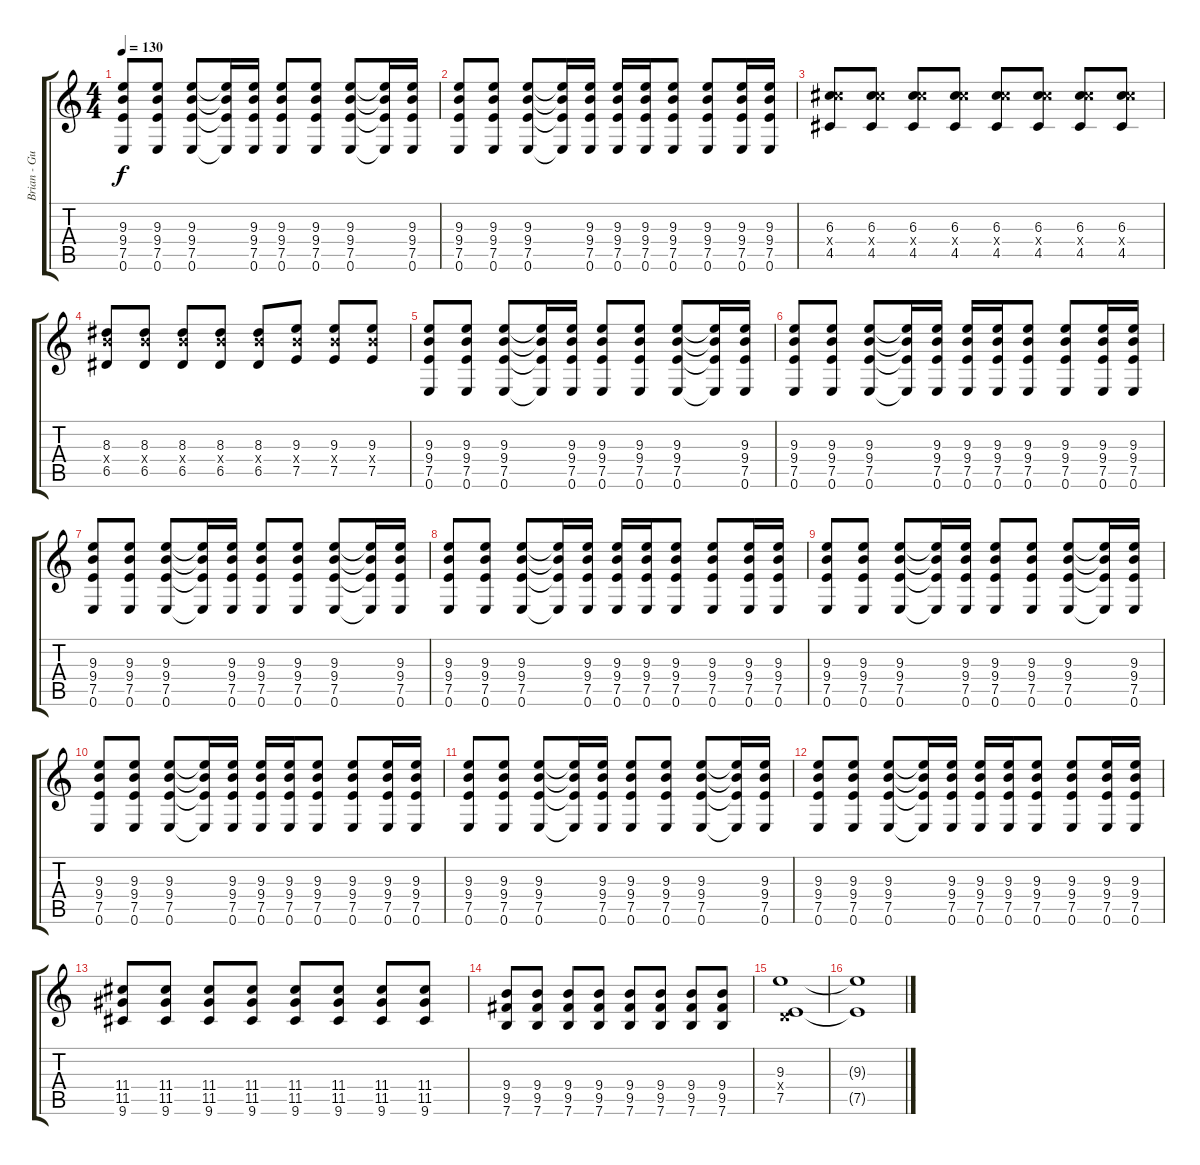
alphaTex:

\track ("Brian - Guitar Effects" "Brian - Gu") {instrument electricguitarjazz}
\staff {score tabs}
\tuning (E4 B3 G3 D3 A2 E2) {hide}
\ts (4 4)
\tempo 130
\clef g2
\ks c
(9.3 9.4 7.5 0.6).8{dy f} (9.3 9.4 7.5 0.6).8 (9.3 9.4 7.5 0.6).8 (9.3{t} 9.4{t} 7.5{t} 0.6{t}).16 (9.3 9.4 7.5 0.6).16 (9.3 9.4 7.5 0.6).8 (9.3 9.4 7.5 0.6).8 (9.3 9.4 7.5 0.6).8 (9.3{t} 9.4{t} 7.5{t} 0.6{t}).16 (9.3 9.4 7.5 0.6).16 |
(9.3 9.4 7.5 0.6).8 (9.3 9.4 7.5 0.6).8 (9.3 9.4 7.5 0.6).8 (9.3{t} 9.4{t} 7.5{t} 0.6{t}).16 (9.3 9.4 7.5 0.6).16 (9.3 9.4 7.5 0.6).16 (9.3 9.4 7.5 0.6).16 (9.3 9.4 7.5 0.6).8 (9.3 9.4 7.5 0.6).8 (9.3 9.4 7.5 0.6).16 (9.3 9.4 7.5 0.6).16 |
(6.3 11.4{x} 4.5).8 (6.3 11.4{x} 4.5).8 (6.3 11.4{x} 4.5).8 (6.3 11.4{x} 4.5).8 (6.3 11.4{x} 4.5).8 (6.3 11.4{x} 4.5).8 (6.3 11.4{x} 4.5).8 (6.3 11.4{x} 4.5).8 |
(8.3 9.4{x} 6.5).8 (8.3 9.4{x} 6.5).8 (8.3 9.4{x} 6.5).8 (8.3 9.4{x} 6.5).8 (8.3 9.4{x} 6.5).8 (9.3 9.4{x} 7.5).8 (9.3 9.4{x} 7.5).8 (9.3 9.4{x} 7.5).8 |
(9.3 9.4 7.5 0.6).8 (9.3 9.4 7.5 0.6).8 (9.3 9.4 7.5 0.6).8 (9.3{t} 9.4{t} 7.5{t} 0.6{t}).16 (9.3 9.4 7.5 0.6).16 (9.3 9.4 7.5 0.6).8 (9.3 9.4 7.5 0.6).8 (9.3 9.4 7.5 0.6).8 (9.3{t} 9.4{t} 7.5{t} 0.6{t}).16 (9.3 9.4 7.5 0.6).16 |
(9.3 9.4 7.5 0.6).8 (9.3 9.4 7.5 0.6).8 (9.3 9.4 7.5 0.6).8 (9.3{t} 9.4{t} 7.5{t} 0.6{t}).16 (9.3 9.4 7.5 0.6).16 (9.3 9.4 7.5 0.6).16 (9.3 9.4 7.5 0.6).16 (9.3 9.4 7.5 0.6).8 (9.3 9.4 7.5 0.6).8 (9.3 9.4 7.5 0.6).16 (9.3 9.4 7.5 0.6).16 |
(9.3 9.4 7.5 0.6).8 (9.3 9.4 7.5 0.6).8 (9.3 9.4 7.5 0.6).8 (9.3{t} 9.4{t} 7.5{t} 0.6{t}).16 (9.3 9.4 7.5 0.6).16 (9.3 9.4 7.5 0.6).8 (9.3 9.4 7.5 0.6).8 (9.3 9.4 7.5 0.6).8 (9.3{t} 9.4{t} 7.5{t} 0.6{t}).16 (9.3 9.4 7.5 0.6).16 |
(9.3 9.4 7.5 0.6).8 (9.3 9.4 7.5 0.6).8 (9.3 9.4 7.5 0.6).8 (9.3{t} 9.4{t} 7.5{t} 0.6{t}).16 (9.3 9.4 7.5 0.6).16 (9.3 9.4 7.5 0.6).16 (9.3 9.4 7.5 0.6).16 (9.3 9.4 7.5 0.6).8 (9.3 9.4 7.5 0.6).8 (9.3 9.4 7.5 0.6).16 (9.3 9.4 7.5 0.6).16 |
(9.3 9.4 7.5 0.6).8 (9.3 9.4 7.5 0.6).8 (9.3 9.4 7.5 0.6).8 (9.3{t} 9.4{t} 7.5{t} 0.6{t}).16 (9.3 9.4 7.5 0.6).16 (9.3 9.4 7.5 0.6).8 (9.3 9.4 7.5 0.6).8 (9.3 9.4 7.5 0.6).8 (9.3{t} 9.4{t} 7.5{t} 0.6{t}).16 (9.3 9.4 7.5 0.6).16 |
(9.3 9.4 7.5 0.6).8 (9.3 9.4 7.5 0.6).8 (9.3 9.4 7.5 0.6).8 (9.3{t} 9.4{t} 7.5{t} 0.6{t}).16 (9.3 9.4 7.5 0.6).16 (9.3 9.4 7.5 0.6).16 (9.3 9.4 7.5 0.6).16 (9.3 9.4 7.5 0.6).8 (9.3 9.4 7.5 0.6).8 (9.3 9.4 7.5 0.6).16 (9.3 9.4 7.5 0.6).16 |
(9.3 9.4 7.5 0.6).8 (9.3 9.4 7.5 0.6).8 (9.3 9.4 7.5 0.6).8 (9.3{t} 9.4{t} 7.5{t} 0.6{t}).16 (9.3 9.4 7.5 0.6).16 (9.3 9.4 7.5 0.6).8 (9.3 9.4 7.5 0.6).8 (9.3 9.4 7.5 0.6).8 (9.3{t} 9.4{t} 7.5{t} 0.6{t}).16 (9.3 9.4 7.5 0.6).16 |
(9.3 9.4 7.5 0.6).8 (9.3 9.4 7.5 0.6).8 (9.3 9.4 7.5 0.6).8 (9.3{t} 9.4{t} 7.5{t} 0.6{t}).16 (9.3 9.4 7.5 0.6).16 (9.3 9.4 7.5 0.6).16 (9.3 9.4 7.5 0.6).16 (9.3 9.4 7.5 0.6).8 (9.3 9.4 7.5 0.6).8 (9.3 9.4 7.5 0.6).16 (9.3 9.4 7.5 0.6).16 |
(11.4 11.5 9.6).8 (11.4 11.5 9.6).8 (11.4 11.5 9.6).8 (11.4 11.5 9.6).8 (11.4 11.5 9.6).8 (11.4 11.5 9.6).8 (11.4 11.5 9.6).8 (11.4 11.5 9.6).8 |
(9.4 9.5 7.6).8 (9.4 9.5 7.6).8 (9.4 9.5 7.6).8 (9.4 9.5 7.6).8 (9.4 9.5 7.6).8 (9.4 9.5 7.6).8 (9.4 9.5 7.6).8 (9.4 9.5 7.6).8 |
(9.3 0.4{x} 7.5).1 |
(9.3{t} 7.5{t}).1
